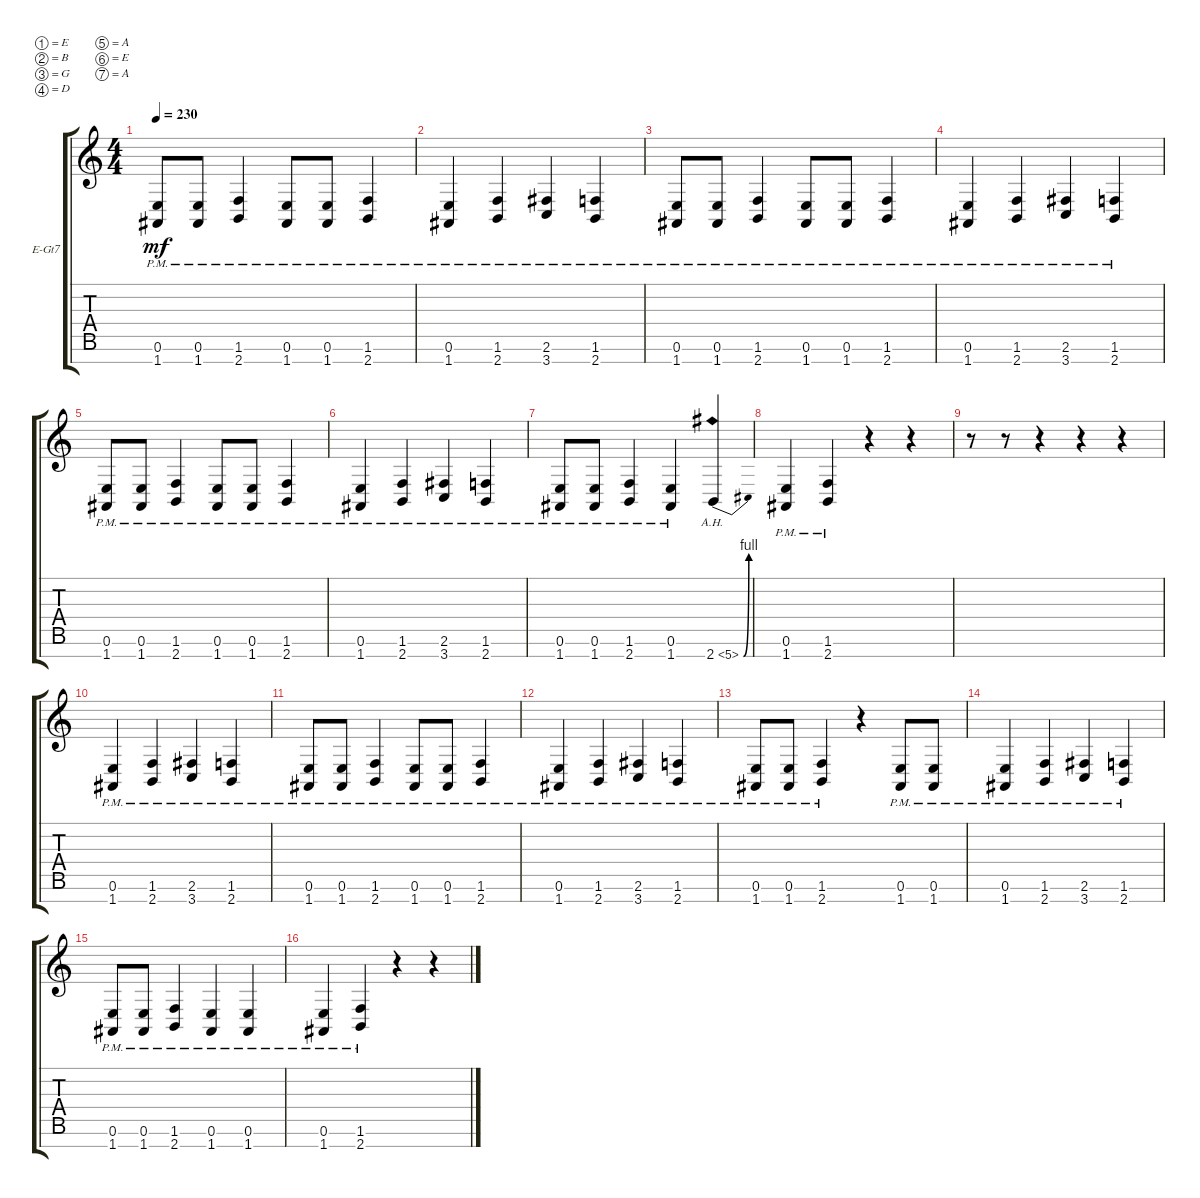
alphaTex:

\defaultSystemsLayout 4
\bracketExtendMode groupsimilarinstruments
\firstSystemTrackNameOrientation horizontal
\otherSystemsTrackNameOrientation horizontal
\track ("Electric Guitar" "E-Gt7") {instrument distortionguitar}
\staff {score tabs}
\tuning (E4 B3 G3 D3 A2 E2 A1)
\ts (4 4)
\tempo 230
\clef g2
\ks c
(1.7{pm} 0.6{pm}).8{dy mf} (1.7{pm} 0.6{pm}).8 (2.7{pm} 1.6{pm}).4 (1.7{pm} 0.6{pm}).8 (1.7{pm} 0.6{pm}).8 (2.7{pm} 1.6{pm}).4 |
(1.7{pm} 0.6{pm}).4 (2.7{pm} 1.6{pm}).4 (3.7{pm} 2.6{pm}).4 (2.7{pm} 1.6{pm}).4 |
(1.7{pm} 0.6{pm}).8 (1.7{pm} 0.6{pm}).8 (2.7{pm} 1.6{pm}).4 (1.7{pm} 0.6{pm}).8 (1.7{pm} 0.6{pm}).8 (2.7{pm} 1.6{pm}).4 |
(1.7{pm} 0.6{pm}).4 (2.7{pm} 1.6{pm}).4 (3.7{pm} 2.6{pm}).4 (2.7{pm} 1.6{pm}).4 |
(1.7{pm} 0.6{pm}).8 (1.7{pm} 0.6{pm}).8 (2.7{pm} 1.6{pm}).4 (1.7{pm} 0.6{pm}).8 (1.7{pm} 0.6{pm}).8 (2.7{pm} 1.6{pm}).4 |
(1.7{pm} 0.6{pm}).4 (2.7{pm} 1.6{pm}).4 (3.7{pm} 2.6{pm}).4 (2.7{pm} 1.6{pm}).4 |
(1.7{pm} 0.6{pm}).8 (1.7{pm} 0.6{pm}).8 (2.7{pm} 1.6{pm}).4 (1.7{pm} 0.6{pm}).4 2.7{be (bend 0 0 59.4 4) ah 3}.4 |
(1.7{pm} 0.6{pm}).4 (2.7{pm} 1.6{pm}).4 r.4 r.4 |
r.8 r.8 r.4 r.4 r.4 |
(1.7{pm} 0.6{pm}).4 (2.7{pm} 1.6{pm}).4 (3.7{pm} 2.6{pm}).4 (2.7{pm} 1.6{pm}).4 |
(1.7{pm} 0.6{pm}).8 (1.7{pm} 0.6{pm}).8 (2.7{pm} 1.6{pm}).4 (1.7{pm} 0.6{pm}).8 (1.7{pm} 0.6{pm}).8 (2.7{pm} 1.6{pm}).4 |
(1.7{pm} 0.6{pm}).4 (2.7{pm} 1.6{pm}).4 (3.7{pm} 2.6{pm}).4 (2.7{pm} 1.6{pm}).4 |
(1.7{pm} 0.6{pm}).8 (1.7{pm} 0.6{pm}).8 (2.7{pm} 1.6{pm}).4 r.4 (1.7{pm} 0.6{pm}).8 (1.7{pm} 0.6{pm}).8 |
(1.7{pm} 0.6{pm}).4 (2.7{pm} 1.6{pm}).4 (3.7{pm} 2.6{pm}).4 (2.7{pm} 1.6{pm}).4 |
(1.7{pm} 0.6{pm}).8 (1.7{pm} 0.6{pm}).8 (2.7{pm} 1.6{pm}).4 (1.7{pm} 0.6{pm}).4 (1.7{pm} 0.6{pm}).4 |
(1.7{pm} 0.6{pm}).4 (2.7{pm} 1.6{pm}).4 r.4 r.4
